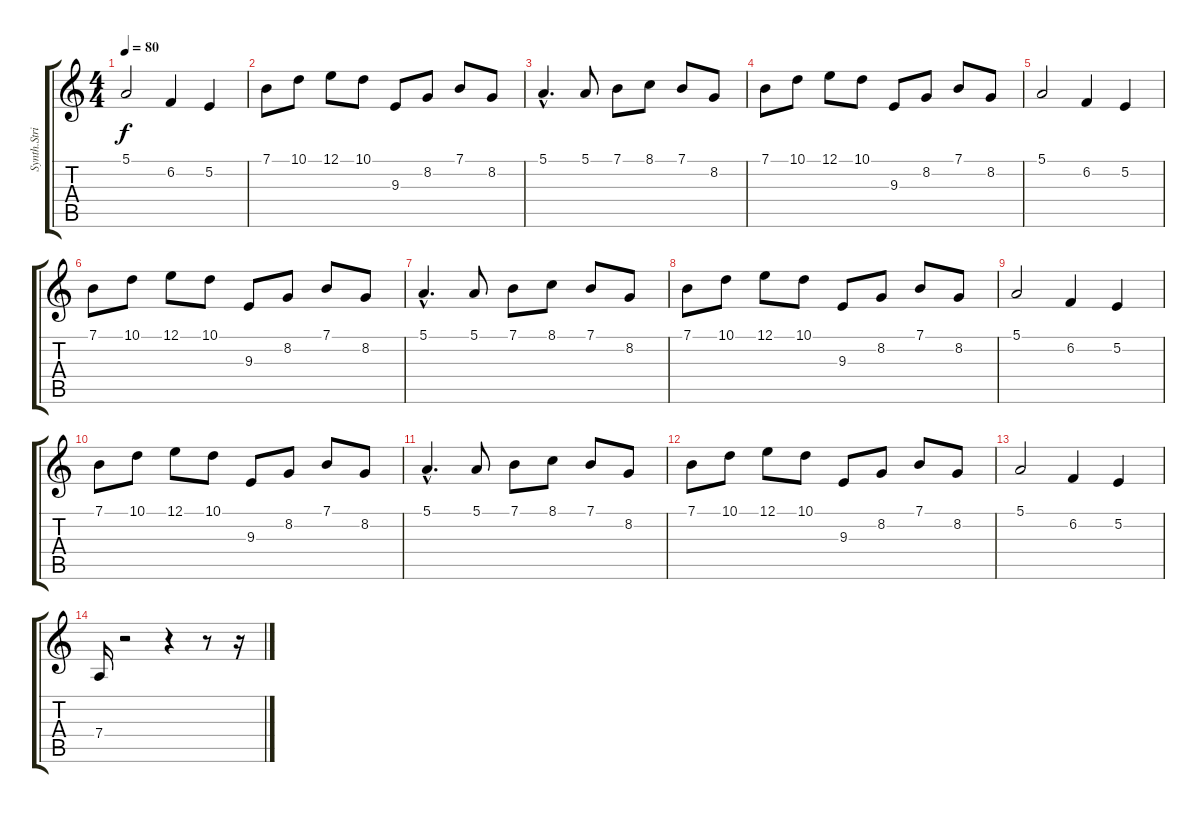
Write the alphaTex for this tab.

\track ("Synth.Strings" "Synth.Stri") {instrument synthstrings1}
\staff {score tabs}
\tuning (E4 B3 G3 D3 A2 E2) {hide}
\ts (4 4)
\tempo 80
\clef g2
\ks c
5.1.2{dy f} 6.2.4 5.2.4 |
7.1.8 10.1.8 12.1.8 10.1.8 9.3.8 8.2.8 7.1.8 8.2.8 |
5.1{hac}.4{d} 5.1.8 7.1.8 8.1.8 7.1.8 8.2.8 |
7.1.8 10.1.8 12.1.8 10.1.8 9.3.8 8.2.8 7.1.8 8.2.8 |
5.1.2 6.2.4 5.2.4 |
7.1.8 10.1.8 12.1.8 10.1.8 9.3.8 8.2.8 7.1.8 8.2.8 |
5.1{hac}.4{d} 5.1.8 7.1.8 8.1.8 7.1.8 8.2.8 |
7.1.8 10.1.8 12.1.8 10.1.8 9.3.8 8.2.8 7.1.8 8.2.8 |
5.1.2 6.2.4 5.2.4 |
7.1.8 10.1.8 12.1.8 10.1.8 9.3.8 8.2.8 7.1.8 8.2.8 |
5.1{hac}.4{d} 5.1.8 7.1.8 8.1.8 7.1.8 8.2.8 |
7.1.8 10.1.8 12.1.8 10.1.8 9.3.8 8.2.8 7.1.8 8.2.8 |
5.1.2 6.2.4 5.2.4 |
7.4.16 r.2 r.4 r.8 r.16
